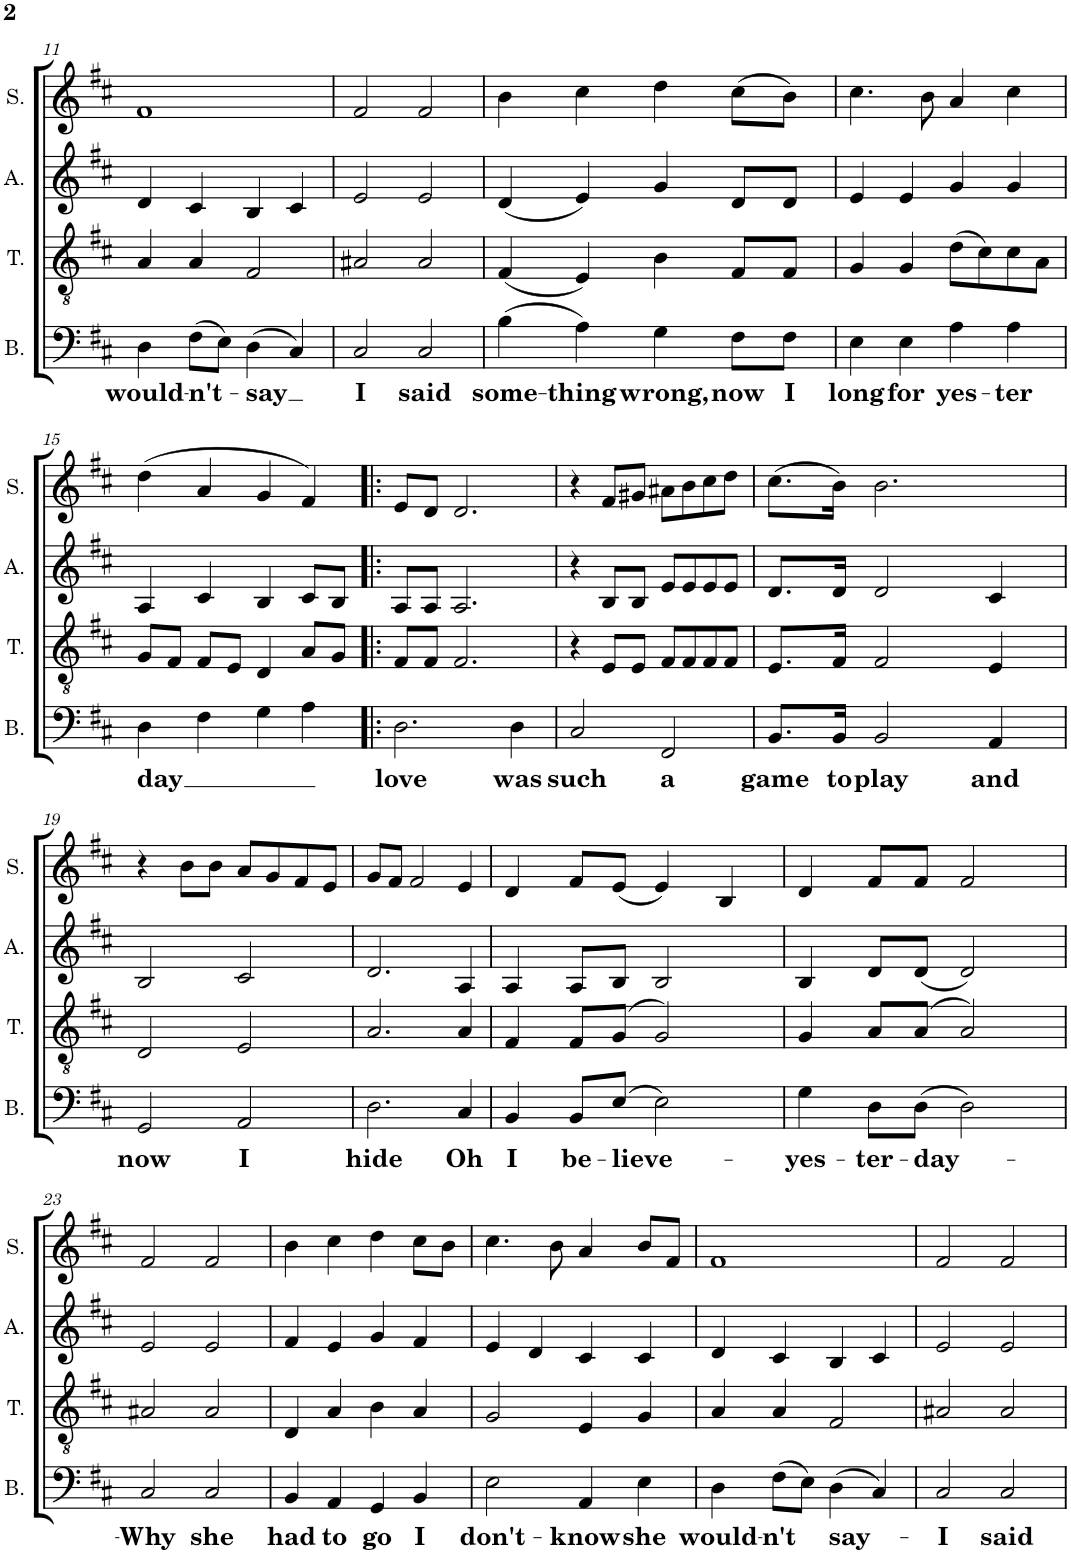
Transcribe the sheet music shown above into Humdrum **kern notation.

**kern	**text	**kern	**kern	**kern
*part4	*part4	*part3	*part2	*part1
*staff4	*staff4	*staff3	*staff2	*staff1
*I"Bass	*	*I"Tenor	*I"Alto	*I"Soprano
*I'B.	*	*I'T.	*I'A.	*I'S.
!!LO:PB:g=z
*clefF4	*	*clefGv2	*clefG2	*clefG2
*k[f#c#]	*	*k[f#c#]	*k[f#c#]	*k[f#c#]
*M2/2	*	*M2/2	*M2/2	*M2/2
=11	=11	=11	=11	=11
!	!LO:LY:b	!	!	!
4D\	would-	4A/	4d/	1f#
!	!LO:LY:b	!	!	!
(8F#\L	-n't-	4A/	4c#/	.
8E\J)	.	.	.	.
!	!LO:LY:b	!	!	!
(4D\	-say	2F#/	4B/	.
4C#/)	.	.	4c#/	.
=12	=12	=12	=12	=12
!	!LO:LY:b	!	!	!
2C#/	I	2A#X/	2e/	2f#/
!	!LO:LY:b	!	!	!
2C#/	said	2A#/	2e/	2f#/
=13	=13	=13	=13	=13
!	!LO:LY:b	!	!	!
(4B\	some-	(4F#/	(4d/	4b\
!	!LO:LY:b	!	!	!
4A\)	-thing	4E/)	4e/)	4cc#\
!	!LO:LY:b	!	!	!
4G\	wrong,	4B\	4g/	4dd\
!	!LO:LY:b	!	!	!
8F#\L	now	8F#/L	8d/L	(8cc#\L
!	!LO:LY:b	!	!	!
8F#\J	I	8F#/J	8d/J	8b\J)
=14	=14	=14	=14	=14
!	!LO:LY:b	!	!	!
4E\	long	4G/	4e/	4.cc#\
!	!LO:LY:b	!	!	!
4E\	for	4G/	4e/	.
.	.	.	.	8b\
!	!LO:LY:b	!	!	!
4A\	yes-	(8d\L	4g/	4a/
.	.	8c#\)	.	.
!	!LO:LY:b	!	!	!
4A\	-ter	8c#\	4g/	4cc#\
.	.	8A\J	.	.
!!LO:LB:g=z
=15	=15	=15	=15	=15
!	!LO:LY:b	!	!	!
4D\	day	8G/L	4A/	(4dd\
.	.	8F#/J	.	.
4F#\	.	8F#/L	4c#/	4a/
.	.	8E/J	.	.
4G\	.	4D/	4B/	4g/
4A\	.	8A/L	8c#/L	4f#/)
.	.	8G/J	8B/J	.
=16!|:	=16!|:	=16!|:	=16!|:	=16!|:
!	!LO:LY:b	!	!	!
2.D\	love	8F#/L	8A/L	8e/L
.	.	8F#/J	8A/J	8d/J
.	.	2.F#/	2.A/	2.d/
!	!LO:LY:b	!	!	!
4D\	was	.	.	.
=17	=17	=17	=17	=17
!	!LO:LY:b	!	!	!
2C#/	such	4r	4r	4r
.	.	8E/L	8B/L	8f#/L
.	.	8E/J	8B/J	8g#X/J
!	!LO:LY:b	!	!	!
2FF#/	a	8F#/L	8e/L	8a#X\L
.	.	8F#/	8e/	8b\
.	.	8F#/	8e/	8cc#\
.	.	8F#/J	8e/J	8dd\J
=18	=18	=18	=18	=18
!	!LO:LY:b	!	!	!
8.BB/L	game	8.E/L	8.d/L	(8.cc#\L
!	!LO:LY:b	!	!	!
16BB/Jk	to	16F#/Jk	16d/Jk	16b\Jk)
!	!LO:LY:b	!	!	!
2BB/	play	2F#/	2d/	2.b\
!	!LO:LY:b	!	!	!
4AA/	and	4E/	4c#/	.
!!LO:LB:g=z
=19	=19	=19	=19	=19
!	!LO:LY:b	!	!	!
2GG/	now	2D/	2B/	4r
.	.	.	.	8b\L
.	.	.	.	8b\J
!	!LO:LY:b	!	!	!
2AA/	I	2E/	2c#/	8a/L
.	.	.	.	8g/
.	.	.	.	8f#/
.	.	.	.	8e/J
=20	=20	=20	=20	=20
!	!LO:LY:b	!	!	!
2.D\	hide	2.A/	2.d/	8g/L
.	.	.	.	8f#/J
.	.	.	.	2f#/
!	!LO:LY:b	!	!	!
4C#/	Oh	4A/	4A/	4e/
=21	=21	=21	=21	=21
!	!LO:LY:b	!	!	!
4BB/	I	4F#/	4A/	4d/
!	!LO:LY:b	!	!	!
8BB/L	be-	8F#/L	8A/L	8f#/L
!	!LO:LY:b	!	!	!
(8E/J	-lieve-	(>8G/J	8B/J	(8e/J
2E\)	.	2G/)	2B/	4e/)
.	.	.	.	4B/
=22	=22	=22	=22	=22
!	!LO:LY:b	!	!	!
4G\	-yes-	4G/	4B/	4d/
!	!LO:LY:b	!	!	!
8D\L	-ter-	8A/L	8d/L	8f#/L
!	!LO:LY:b	!	!	!
(8D\J	-day-	(>8A/J	(8d/J	8f#/J
2D\)	.	2A/)	2d/)	2f#/
!!LO:LB:g=z
=23	=23	=23	=23	=23
!	!LO:LY:b	!	!	!
2C#/	-Why	2A#X/	2e/	2f#/
!	!LO:LY:b	!	!	!
2C#/	she	2A#/	2e/	2f#/
=24	=24	=24	=24	=24
!	!LO:LY:b	!	!	!
4BB/	had	4D/	4f#/	4b\
!	!LO:LY:b	!	!	!
4AA/	to	4A/	4e/	4cc#\
!	!LO:LY:b	!	!	!
4GG/	go	4B\	4g/	4dd\
!	!LO:LY:b	!	!	!
4BB/	I	4A/	4f#/	8cc#\L
.	.	.	.	8b\J
=25	=25	=25	=25	=25
!	!LO:LY:b	!	!	!
2E\	don't-	2G/	4e/	4.cc#\
.	.	.	4d/	.
.	.	.	.	8b\
!	!LO:LY:b	!	!	!
4AA/	-know	4E/	4c#/	4a/
!	!LO:LY:b	!	!	!
4E\	she	4G/	4c#/	8b/L
.	.	.	.	8f#/J
=26	=26	=26	=26	=26
!	!LO:LY:b	!	!	!
4D\	would-	4A/	4d/	1f#
!	!LO:LY:b	!	!	!
(8F#\L	-n't	4A/	4c#/	.
8E\J)	.	.	.	.
!	!LO:LY:b	!	!	!
(4D\	say-	2F#/	4B/	.
4C#/)	.	.	4c#/	.
=27	=27	=27	=27	=27
!	!LO:LY:b	!	!	!
2C#/	-I	2A#X/	2e/	2f#/
!	!LO:LY:b	!	!	!
2C#/	said	2A#/	2e/	2f#/
=	=	=	=	=
*-	*-	*-	*-	*-
